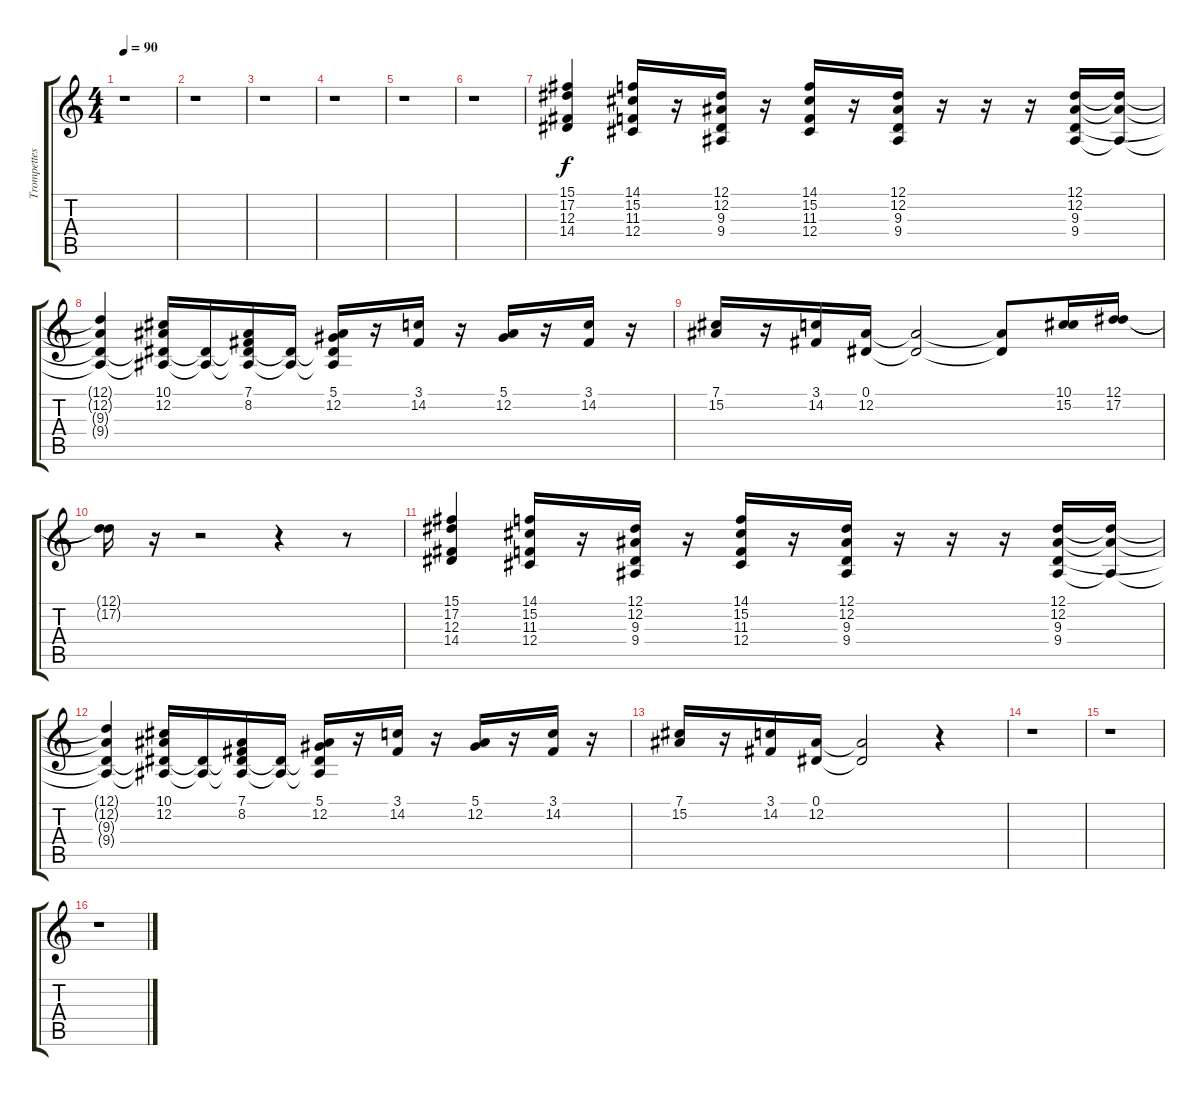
\track ("Trompettes/Effets/Guitares" "Trompettes") {instrument trumpet}
\staff {score tabs}
\tuning (Eb4 Bb3 Gb3 Db3 Ab2 Eb2) {hide}
\ts (4 4)
\tempo 90
\clef g2
\ks c
r.1{dy f} |
r.1 |
r.1 |
r.1 |
r.1 |
r.1 |
(15.1 17.2 12.3 14.4).4 (14.1 15.2 11.3 12.4).16 r.16 (12.1 12.2 9.3 9.4).16 r.16 (14.1 15.2 11.3 12.4).16 r.16 (12.1 12.2 9.3 9.4).16 r.16 r.16 r.16 (12.1 12.2 9.3 9.4).16 (12.1{t} 12.2{t} 9.4{t}).16 |
(12.1{t} 12.2{t} 9.3{t} 9.4{t}).4 (10.1 12.2 9.3{t} 9.4{t}).16 (9.3{t} 9.4{t}).16 (7.1 8.2 9.3{t} 9.4{t}).16 (9.3{t} 9.4{t}).16 (5.1 12.2 9.3{t} 9.4{t}).16 r.16 (3.1 14.2).16 r.16 (5.1 12.2).16 r.16 (3.1 14.2).16 r.16 |
(7.1 15.2).16 r.16 (3.1 14.2).16 (0.1 12.2).16 (0.1{t} 12.2{t}).2 (0.1{t} 12.2{t}).8 (10.1 15.2).16 (12.1 17.2).16 |
(12.1{t} 17.2{t}).16 r.16 r.2 r.4 r.8 |
(15.1 17.2 12.3 14.4).4 (14.1 15.2 11.3 12.4).16 r.16 (12.1 12.2 9.3 9.4).16 r.16 (14.1 15.2 11.3 12.4).16 r.16 (12.1 12.2 9.3 9.4).16 r.16 r.16 r.16 (12.1 12.2 9.3 9.4).16 (12.1{t} 12.2{t} 9.4{t}).16 |
(12.1{t} 12.2{t} 9.3{t} 9.4{t}).4 (10.1 12.2 9.3{t} 9.4{t}).16 (9.3{t} 9.4{t}).16 (7.1 8.2 9.3{t} 9.4{t}).16 (9.3{t} 9.4{t}).16 (5.1 12.2 9.3{t} 9.4{t}).16 r.16 (3.1 14.2).16 r.16 (5.1 12.2).16 r.16 (3.1 14.2).16 r.16 |
(7.1 15.2).16 r.16 (3.1 14.2).16 (0.1 12.2).16 (0.1{t} 12.2{t}).2 r.4 |
r.1 |
r.1 |
r.1
